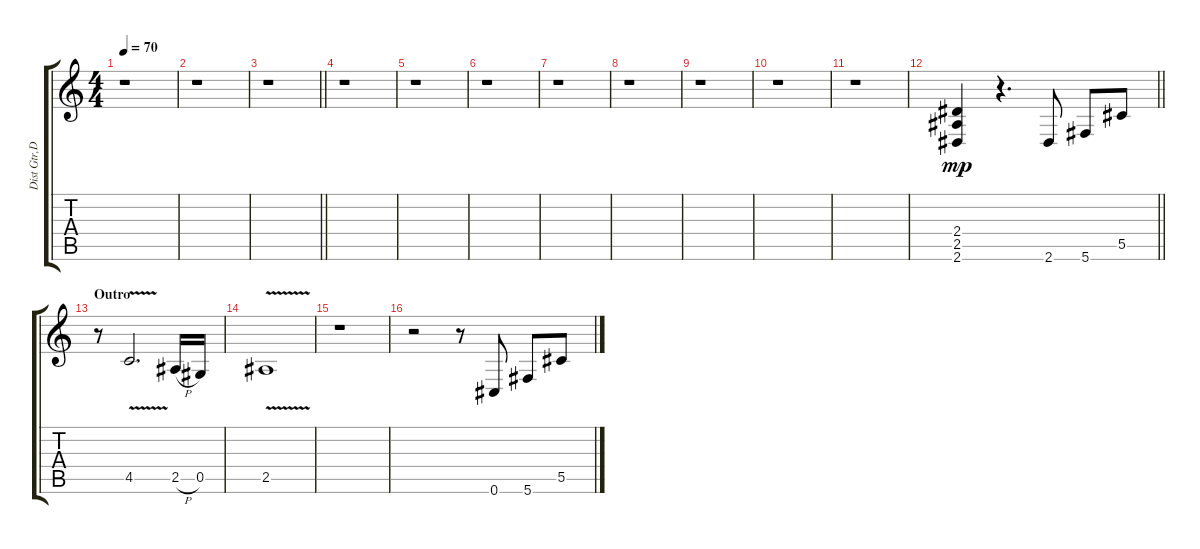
\track ("Dist Gtr,Drop D Tuning,Tuned Down 1/2 St" "Dist Gtr,D") {instrument distortionguitar}
\staff {score tabs}
\tuning (Eb4 Bb3 Gb3 Db3 Ab2 Db2) {hide}
\ts (4 4)
\tempo 70
\clef g2
\ks c
r.1{dy f} |
r.1 |
\barLineRight lightlight
r.1 |
r.1 |
r.1 |
r.1 |
r.1 |
r.1 |
r.1 |
r.1 |
r.1 |
\barLineRight lightlight
(2.4 2.5 2.6).4{dy mp} r.4{d} 2.6.8 5.6.8 5.5.8 |
\section ("" "Outro")
r.8 4.5{v}.2{d} 2.5{h}.16 0.5.16 |
2.5{v}.1 |
r.1 |
r.2 r.8 0.6.8 5.6.8 5.5.8
